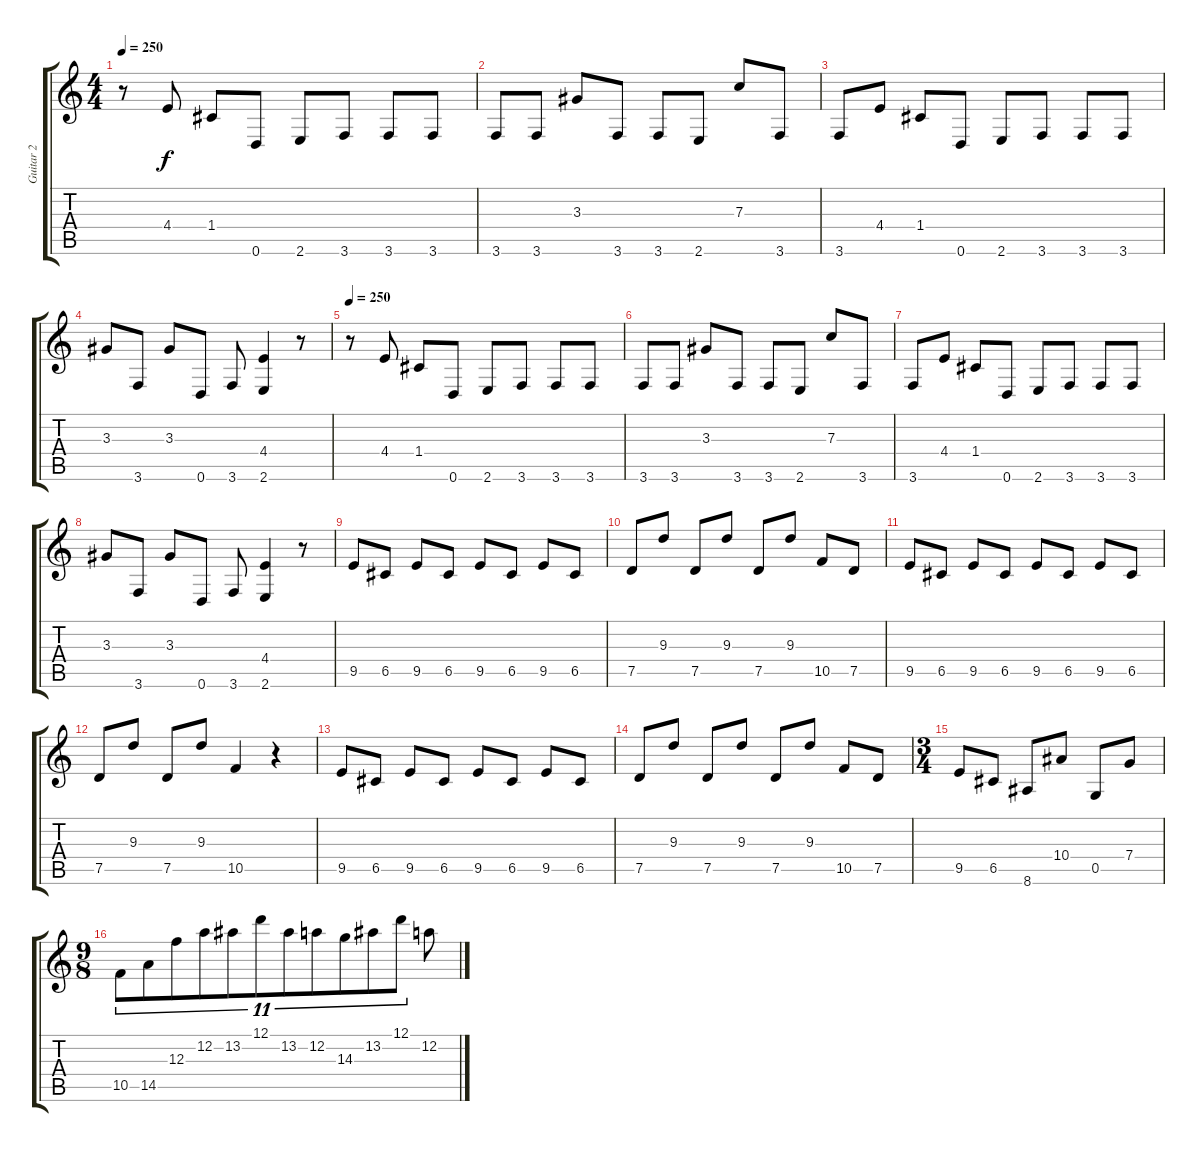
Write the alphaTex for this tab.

\track ("Guitar 2" "Guitar 2") {instrument distortionguitar}
\staff {score tabs}
\tuning (D4 A3 F3 C3 G2 D2) {hide}
\ts (4 4)
\tempo 250
\clef g2
\ks c
r.8{dy f} 4.4.8 1.4.8 0.6.8 2.6.8 3.6.8 3.6.8 3.6.8 |
3.6.8 3.6.8 3.3.8 3.6.8 3.6.8 2.6.8 7.3.8 3.6.8 |
3.6.8 4.4.8 1.4.8 0.6.8 2.6.8 3.6.8 3.6.8 3.6.8 |
3.3.8 3.6.8 3.3.8 0.6.8 3.6.8 (4.4 2.6).4 r.8 |
\tempo 250
r.8 4.4.8 1.4.8 0.6.8 2.6.8 3.6.8 3.6.8 3.6.8 |
3.6.8 3.6.8 3.3.8 3.6.8 3.6.8 2.6.8 7.3.8 3.6.8 |
3.6.8 4.4.8 1.4.8 0.6.8 2.6.8 3.6.8 3.6.8 3.6.8 |
3.3.8 3.6.8 3.3.8 0.6.8 3.6.8 (4.4 2.6).4 r.8 |
9.5.8 6.5.8 9.5.8 6.5.8 9.5.8 6.5.8 9.5.8 6.5.8 |
7.5.8 9.3.8 7.5.8 9.3.8 7.5.8 9.3.8 10.5.8 7.5.8 |
9.5.8 6.5.8 9.5.8 6.5.8 9.5.8 6.5.8 9.5.8 6.5.8 |
7.5.8 9.3.8 7.5.8 9.3.8 10.5.4 r.4 |
9.5.8 6.5.8 9.5.8 6.5.8 9.5.8 6.5.8 9.5.8 6.5.8 |
7.5.8 9.3.8 7.5.8 9.3.8 7.5.8 9.3.8 10.5.8 7.5.8 |
\ts (3 4)
9.5.8 6.5.8 8.6.8 10.4.8 0.5.8 7.4.8 |
\ts (9 8)
10.5.8{tu (11 8)} 14.5.8{tu (11 8)} 12.3.8{tu (11 8)} 12.2.8{tu (11 8)} 13.2.8{tu (11 8)} 12.1.8{tu (11 8)} 13.2.8{tu (11 8)} 12.2.8{tu (11 8)} 14.3.8{tu (11 8)} 13.2.8{tu (11 8)} 12.1.8{tu (11 8)} 12.2.8
